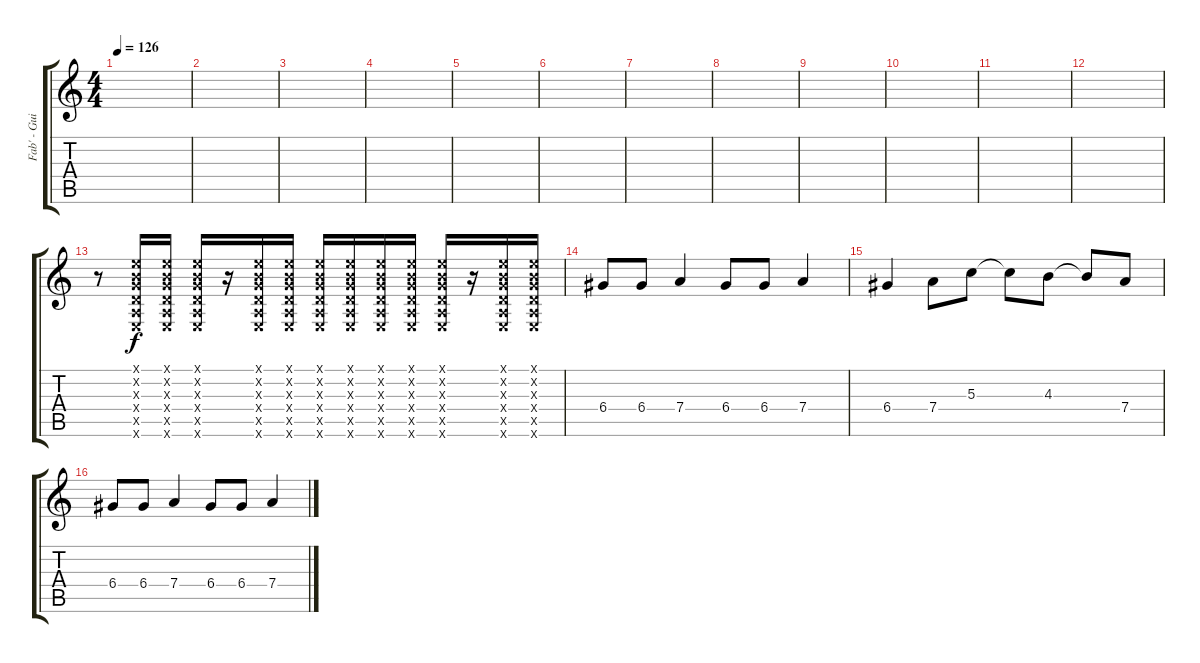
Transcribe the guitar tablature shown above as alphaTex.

\track ("Fab' - Guitare disto 1" "Fab' - Gui") {instrument distortionguitar}
\staff {score tabs}
\tuning (E4 B3 G3 D3 A2 E2) {hide}
\ts (4 4)
\tempo 126
\clef g2
\ks c
|
|
|
|
|
|
|
|
|
|
|
|
r.8 (0.1{x} 0.2{x} 0.3{x} 0.4{x} 0.5{x} 0.6{x}).16 (0.1{x} 0.2{x} 0.3{x} 0.4{x} 0.5{x} 0.6{x}).16 (0.1{x} 0.2{x} 0.3{x} 0.4{x} 0.5{x} 0.6{x}).16 r.16 (0.1{x} 0.2{x} 0.3{x} 0.4{x} 0.5{x} 0.6{x}).16 (0.1{x} 0.2{x} 0.3{x} 0.4{x} 0.5{x} 0.6{x}).16 (0.1{x} 0.2{x} 0.3{x} 0.4{x} 0.5{x} 0.6{x}).16 (0.1{x} 0.2{x} 0.3{x} 0.4{x} 0.5{x} 0.6{x}).16 (0.1{x} 0.2{x} 0.3{x} 0.4{x} 0.5{x} 0.6{x}).16 (0.1{x} 0.2{x} 0.3{x} 0.4{x} 0.5{x} 0.6{x}).16 (0.1{x} 0.2{x} 0.3{x} 0.4{x} 0.5{x} 0.6{x}).16 r.16 (0.1{x} 0.2{x} 0.3{x} 0.4{x} 0.5{x} 0.6{x}).16 (0.1{x} 0.2{x} 0.3{x} 0.4{x} 0.5{x} 0.6{x}).16 |
6.4.8 6.4.8 7.4.4 6.4.8 6.4.8 7.4.4 |
6.4.4 7.4.8 5.3.8 5.3{t}.8 4.3.8 4.3{t}.8 7.4.8 |
6.4.8 6.4.8 7.4.4 6.4.8 6.4.8 7.4.4
